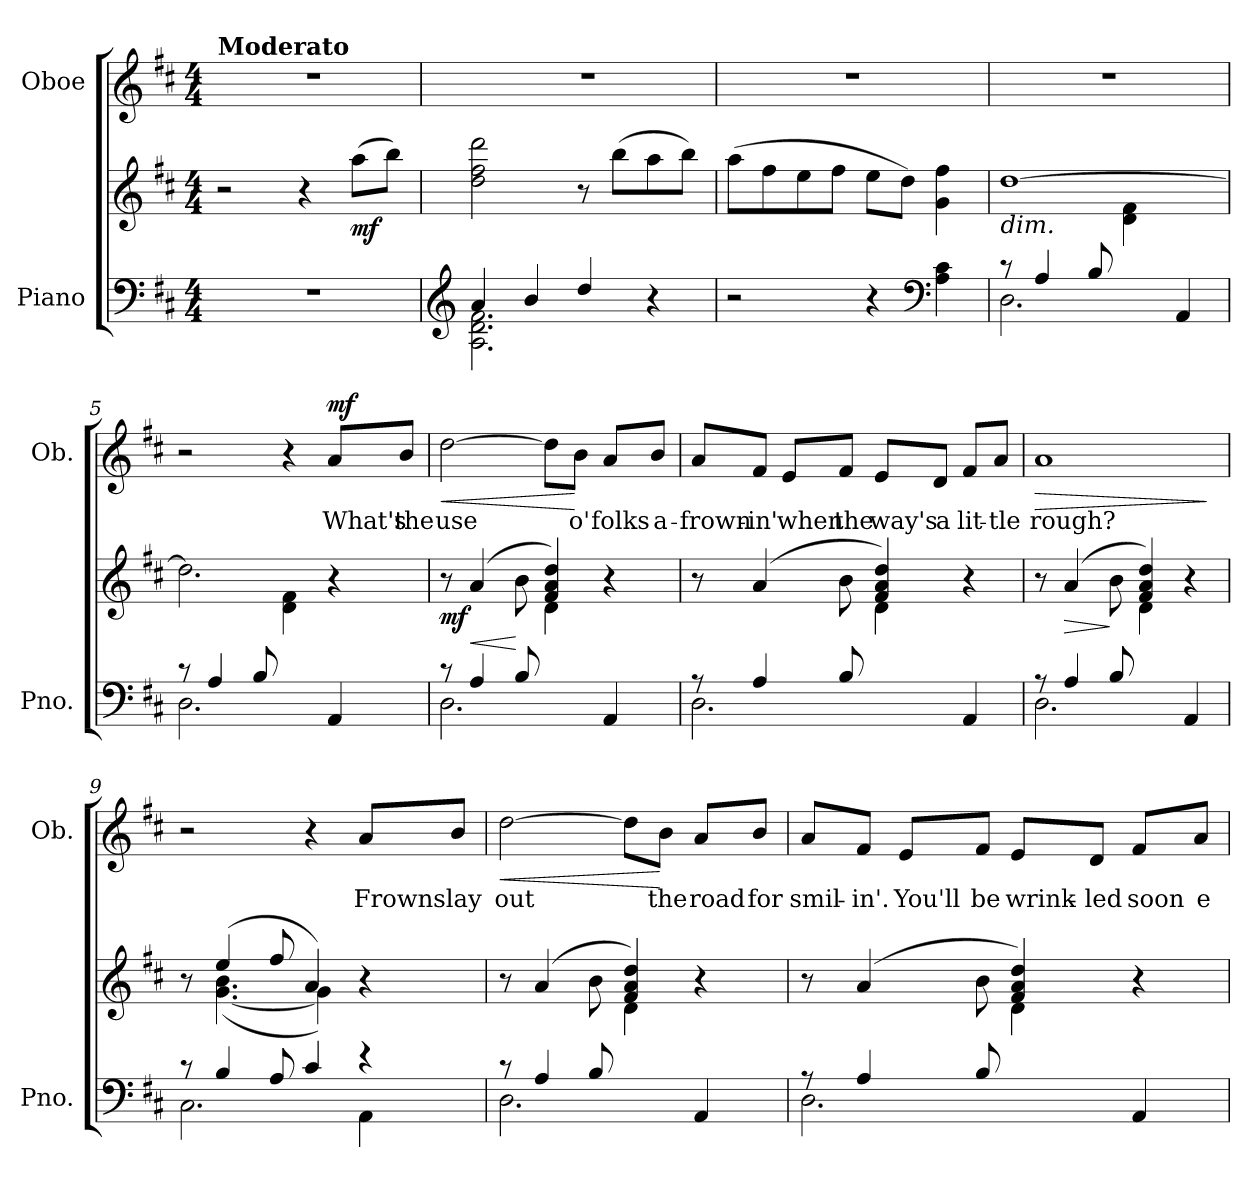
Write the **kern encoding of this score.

**kern	**kern	**dynam	**kern	**text	**dynam
*part2	*part2	*part2	*part1	*part1	*part1
*staff3	*staff2	*staff2/3	*staff1	*staff1	*staff1
*I"Piano	*	*	*I"Oboe	*	*
*I'Pno.	*	*	*I'Ob.	*	*
*clefF4	*clefG2	*	*clefG2	*	*
*k[f#c#]	*k[f#c#]	*	*k[f#c#]	*	*
*M4/4	*M4/4	*	*M4/4	*	*
=1	=1	=1	=1	=1	=1
!	!	!	!LO:TX:a:B:t=Moderato	!	!
1r	2r	.	1r	.	.
.	4r	.	.	.	.
!	!	!LO:DY:b	!	!	!
.	(8aa\L	mf	.	.	.
.	8bb\J)	.	.	.	.
=2	=2	=2	=2	=2	=2
*clefG2	*	*	*	*	*
*^	*	*	*	*	*
4a/	2.A\ 2.d\ 2.f#\	2dd\ 2ff#\ 2ddd\	.	1r	.	.
4b/	.	.	.	.	.	.
4dd/	.	8r	.	.	.	.
.	.	(8bb\L	.	.	.	.
4r	4ryy	8aa\	.	.	.	.
.	.	8bb\J)	.	.	.	.
*v	*v	*	*	*	*	*
=3	=3	=3	=3	=3	=3
2r	(8aa\L	.	1r	.	.
.	8ff#\	.	.	.	.
.	8ee\	.	.	.	.
.	8ff#\J	.	.	.	.
4r	8ee\L	.	.	.	.
.	8dd\J)	.	.	.	.
*clefF4	*	*	*	*	*
4A\ 4c#\	4g\ 4ff#\	.	.	.	.
=4	=4	=4	=4	=4	=4
*^	*^	*	*	*	*
!	!	!LO:TX:b:i:t=dim.	!	!	!	!	!
8r	2.D\	[1dd	2ryy	.	1r	.	.
(4A/	.	.	.	.	.	.	.
8B/	.	.	.	.	.	.	.
4ryy	.	.	4d\ 4f#\)	.	.	.	.
4AA/	4ryy	.	4ryy	.	.	.	.
=5	=5	=5	=5	=5	=5	=5	=5
8r	2.D\	2.dd\]	2ryy	.	2r	.	.
(4A/	.	.	.	.	.	.	.
8B/	.	.	.	.	.	.	.
4ryy	.	.	4d\ 4f#\)	.	4r	.	.
!	!	!	!	!	!	!LO:LY:b	!LO:DY:a
4AA/	4ryy	4r	4ryy	.	8a/L	What's	mf
!	!	!	!	!	!	!LO:LY:b	!
.	.	.	.	.	8b/J	the	.
!!LO:LB:g=z
=6	=6	=6	=6	=6	=6	=6	=6
!	!	!	!	!LO:DY:b	!	!LO:LY:b	!LO:HP:b
8r	2.D\	8r	2ryy	mf	[2dd\	use	<
!	!	!	!	!LO:HP:b	!	!	!
(4A/	.	(4a/	.	<	.	.	.
8B/	.	8b\	.	[	.	.	.
4ryy	.	4f#/ 4a/ 4dd/)	4d\)	.	8dd\L]	.	.
!	!	!	!	!	!	!LO:LY:b	!
.	.	.	.	.	8b\J	o'	[
!	!	!	!	!	!	!LO:LY:b	!
4AA/	4ryy	4r	4ryy	.	8a/L	folks	.
!	!	!	!	!	!	!LO:LY:b	!
.	.	.	.	.	8b/J	a-	.
=7	=7	=7	=7	=7	=7	=7	=7
!	!	!	!	!	!	!LO:LY:b	!
8r	2.D\	8r	2ryy	.	8a/L	-frown-	.
!	!	!	!	!	!	!LO:LY:b	!
(4A/	.	(4a/	.	.	8f#/J	-in'	.
!	!	!	!	!	!	!LO:LY:b	!
.	.	.	.	.	8e/L	when	.
!	!	!	!	!	!	!LO:LY:b	!
8B/	.	8b\	.	.	8f#/J	the	.
!	!	!	!	!	!	!LO:LY:b	!
4ryy	.	4f#/ 4a/ 4dd/)	4d\)	.	8e/L	way's	.
!	!	!	!	!	!	!LO:LY:b	!
.	.	.	.	.	8d/J	a	.
!	!	!	!	!	!	!LO:LY:b	!
4AA/	4ryy	4r	4ryy	.	8f#/L	lit-	.
!	!	!	!	!	!	!LO:LY:b	!
.	.	.	.	.	8a/J	-tle	.
=8	=8	=8	=8	=8	=8	=8	=8
!	!	!	!	!	!	!LO:LY:b	!LO:HP:b
8r	2.D\	8r	2ryy	.	1a	rough?	>
!	!	!	!	!LO:HP:b	!	!	!
(4A/	.	(4a/	.	>	.	.	.
8B/	.	8b\	.	]	.	.	.
4ryy	.	4f#/ 4a/ 4dd/)	4d\)	.	.	.	.
4AA/	4ryy	4r	4ryy	.	.	.	.
*v	*v	*	*	*	*	*	*
*	*v	*v	*	*	*	*
.	.	.	.	.	]
=9	=9	=9	=9	=9	=9
*^	*^	*	*	*	*
8r	2.C#\	8r	8ryy	.	2r	.	.
4B/	.	(4ee/	([4.g\ 4.b\	.	.	.	.
8A/	.	8ff#/	.	.	.	.	.
4c#/	.	4a/)	4g\])	.	4r	.	.
!	!	!	!	!	!	!LO:LY:b	!
4r	4AA\	4r	4ryy	.	8a/L	Frowns	.
!	!	!	!	!	!	!LO:LY:b	!
.	.	.	.	.	8b/J	lay	.
!!LO:LB:g=z
=10	=10	=10	=10	=10	=10	=10	=10
!	!	!	!	!	!	!LO:LY:b	!LO:HP:b
8r	2.D\	8r	2ryy	.	[2dd\	out	<
(4A/	.	(4a/	.	.	.	.	.
8B/	.	8b\	.	.	.	.	.
4ryy	.	4f#/ 4a/ 4dd/)	4d\)	.	8dd\L]	.	.
!	!	!	!	!	!	!LO:LY:b	!
.	.	.	.	.	8b\J	the	[
!	!	!	!	!	!	!LO:LY:b	!
4AA/	4ryy	4r	4ryy	.	8a/L	road	.
!	!	!	!	!	!	!LO:LY:b	!
.	.	.	.	.	8b/J	for	.
=11	=11	=11	=11	=11	=11	=11	=11
!	!	!	!	!	!	!LO:LY:b	!
8r	2.D\	8r	2ryy	.	8a/L	smil-	.
!	!	!	!	!	!	!LO:LY:b	!
(4A/	.	(4a/	.	.	8f#/J	-in'.	.
!	!	!	!	!	!	!LO:LY:b	!
.	.	.	.	.	8e/L	You'll	.
!	!	!	!	!	!	!LO:LY:b	!
8B/	.	8b\	.	.	8f#/J	be	.
!	!	!	!	!	!	!LO:LY:b	!
4ryy	.	4f#/ 4a/ 4dd/)	4d\)	.	8e/L	wrink-	.
!	!	!	!	!	!	!LO:LY:b	!
.	.	.	.	.	8d/J	-led	.
!	!	!	!	!	!	!LO:LY:b	!
4AA/	4ryy	4r	4ryy	.	8f#/L	soon	.
!	!	!	!	!	!	!LO:LY:b	!
.	.	.	.	.	8a/J	e-	.
*v	*v	*	*	*	*	*	*
*	*v	*v	*	*	*	*
=	=	=	=	=	=
*-	*-	*-	*-	*-	*-
